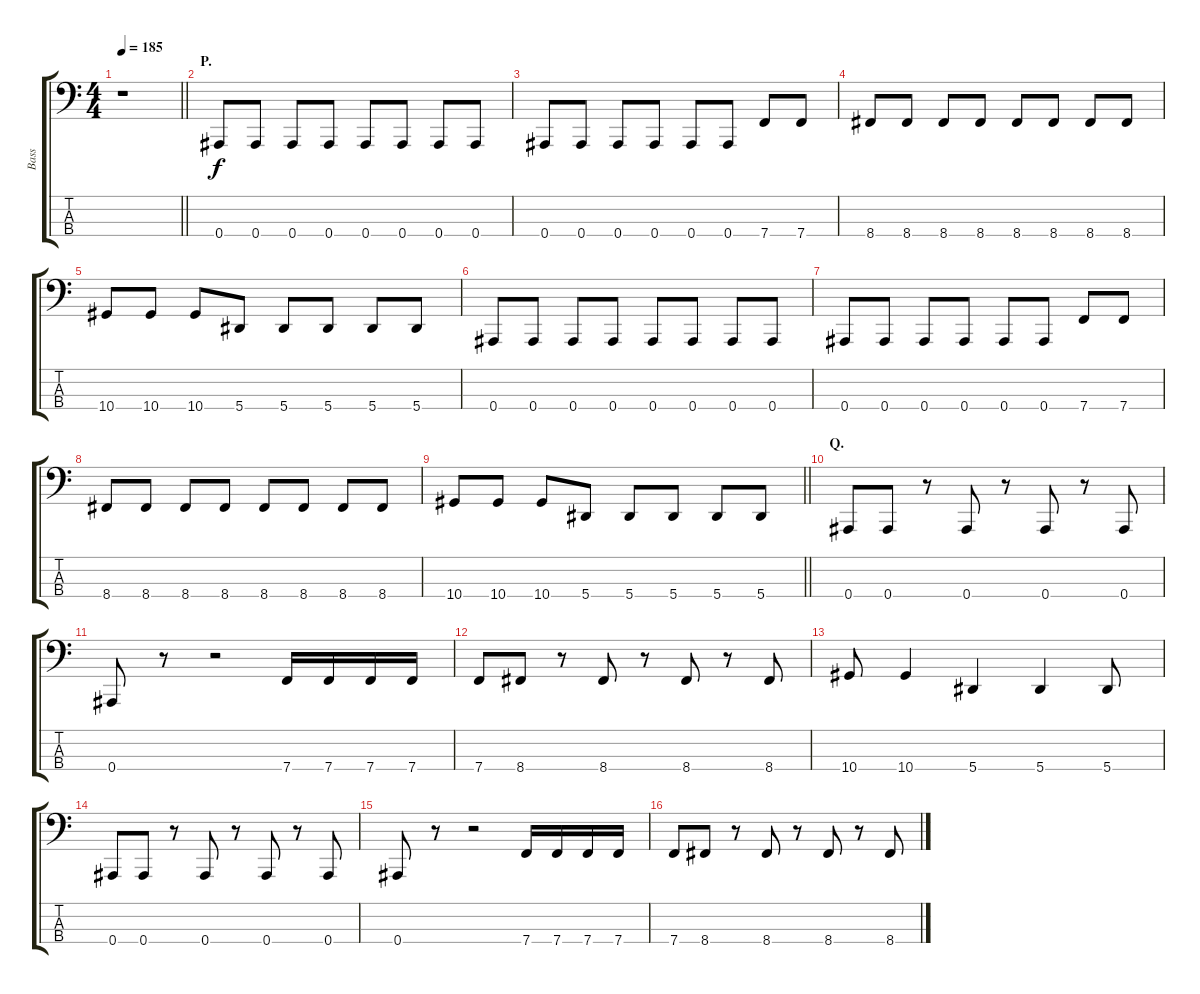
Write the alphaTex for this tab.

\track ("Bass" "Bass") {instrument electricbasspick}
\staff {score tabs}
\tuning (Eb2 Bb1 F1 Bb0) {hide}
\ts (4 4)
\tempo 185
\clef f4
\barLineRight lightlight
\ks c
r.1{dy f} |
\section ("" "P.")
0.4.8 0.4.8 0.4.8 0.4.8 0.4.8 0.4.8 0.4.8 0.4.8 |
0.4.8 0.4.8 0.4.8 0.4.8 0.4.8 0.4.8 7.4.8 7.4.8 |
8.4.8 8.4.8 8.4.8 8.4.8 8.4.8 8.4.8 8.4.8 8.4.8 |
10.4.8 10.4.8 10.4.8 5.4.8 5.4.8 5.4.8 5.4.8 5.4.8 |
0.4.8 0.4.8 0.4.8 0.4.8 0.4.8 0.4.8 0.4.8 0.4.8 |
0.4.8 0.4.8 0.4.8 0.4.8 0.4.8 0.4.8 7.4.8 7.4.8 |
8.4.8 8.4.8 8.4.8 8.4.8 8.4.8 8.4.8 8.4.8 8.4.8 |
\barLineRight lightlight
10.4.8 10.4.8 10.4.8 5.4.8 5.4.8 5.4.8 5.4.8 5.4.8 |
\section ("" "Q.")
0.4.8 0.4.8 r.8 0.4.8 r.8 0.4.8 r.8 0.4.8 |
0.4.8 r.8 r.2 7.4.16 7.4.16 7.4.16 7.4.16 |
7.4.8 8.4.8 r.8 8.4.8 r.8 8.4.8 r.8 8.4.8 |
10.4.8 10.4.4 5.4.4 5.4.4 5.4.8 |
0.4.8 0.4.8 r.8 0.4.8 r.8 0.4.8 r.8 0.4.8 |
0.4.8 r.8 r.2 7.4.16 7.4.16 7.4.16 7.4.16 |
7.4.8 8.4.8 r.8 8.4.8 r.8 8.4.8 r.8 8.4.8
